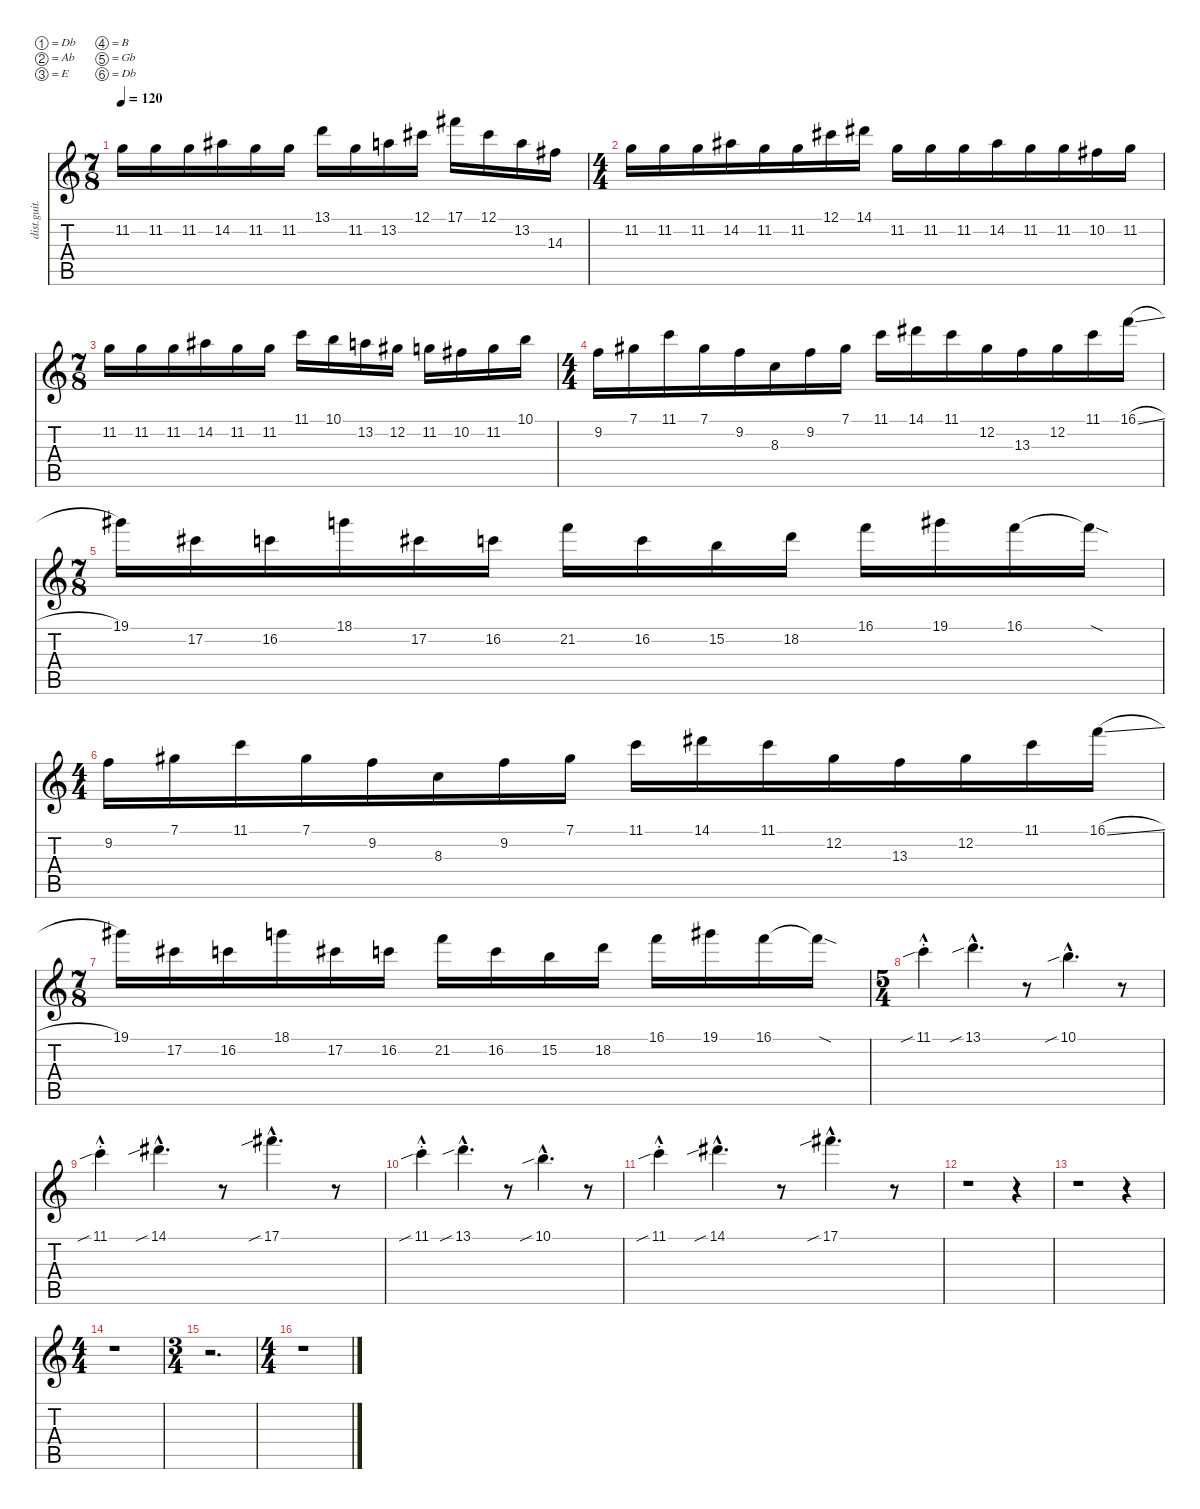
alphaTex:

\defaultSystemsLayout 4
\hideDynamics
\bracketExtendMode nobrackets
\otherSystemsTrackNameOrientation horizontal
\track ("P. Waggoner Lead Gtr." "dist.guit.") {instrument distortionguitar}
\staff {score tabs}
\tuning (Db4 Ab3 E3 B2 Gb2 Db2)
\ts (7 8)
\beaming (8 3 2 2)
\tempo 120
\clef g2
\ks c
11.2.16{dy mf beam Down} 11.2.16{beam Down} 11.2.16{beam Down} 14.2{acc #}.16{beam Down} 11.2.16{beam Down} 11.2.16{beam Down} 13.1.16{beam Down} 11.2.16{beam Down} 13.2.16{beam Down} 12.1{acc #}.16{beam Down} 17.1{acc #}.16{beam Down} 12.1{acc #}.16{beam Down} 13.2.16{beam Down} 14.3{acc #}.16{beam Down} |
\ts (4 4)
\beaming (8 4 4)
11.2.16{beam Down} 11.2.16{beam Down} 11.2.16{beam Down} 14.2{acc #}.16{beam Down} 11.2.16{beam Down} 11.2.16{beam Down} 12.1{acc #}.16{beam Down} 14.1{acc #}.16{beam Down} 11.2.16{beam Down} 11.2.16{beam Down} 11.2.16{beam Down} 14.2{acc #}.16{beam Down} 11.2.16{beam Down} 11.2.16{beam Down} 10.2{acc #}.16{beam Down} 11.2.16{beam Down} |
\ts (7 8)
\beaming (8 3 2 2)
11.2.16{beam Down} 11.2.16{beam Down} 11.2.16{beam Down} 14.2{acc #}.16{beam Down} 11.2.16{beam Down} 11.2.16{beam Down} 11.1.16{beam Down} 10.1.16{beam Down} 13.2.16{beam Down} 12.2{acc #}.16{beam Down} 11.2.16{beam Down} 10.2{acc #}.16{beam Down} 11.2.16{beam Down} 10.1.16{beam Down} |
\ts (4 4)
\beaming (8 4 4)
9.2.16{beam Down} 7.1{acc #}.16{beam Down} 11.1.16{beam Down} 7.1{acc #}.16{beam Down} 9.2.16{beam Down} 8.3.16{beam Down} 9.2.16{beam Down} 7.1{acc #}.16{beam Down} 11.1.16{beam Down} 14.1{acc #}.16{beam Down} 11.1.16{beam Down} 12.2{acc #}.16{beam Down} 13.3.16{beam Down} 12.2{acc #}.16{beam Down} 11.1.16{beam Down} 16.1{sl}.16{beam Down} |
\ts (7 8)
\beaming (8 3 2 2)
19.1{acc #}.16{beam Down} 17.2{acc #}.16{beam Down} 16.2.16{beam Down} 18.1.16{beam Down} 17.2{acc #}.16{beam Down} 16.2.16{beam Down} 21.2.16{beam Down} 16.2.16{beam Down} 15.2.16{beam Down} 18.2.16{beam Down} 16.1.16{beam Down} 19.1{acc #}.16{beam Down} 16.1.16{beam Down} 16.1{sod t}.16{beam Down} |
\ts (4 4)
\beaming (8 4 4)
9.2.16{beam Down} 7.1{acc #}.16{beam Down} 11.1.16{beam Down} 7.1{acc #}.16{beam Down} 9.2.16{beam Down} 8.3.16{beam Down} 9.2.16{beam Down} 7.1{acc #}.16{beam Down} 11.1.16{beam Down} 14.1{acc #}.16{beam Down} 11.1.16{beam Down} 12.2{acc #}.16{beam Down} 13.3.16{beam Down} 12.2{acc #}.16{beam Down} 11.1.16{beam Down} 16.1{sl}.16{beam Down} |
\ts (7 8)
\beaming (8 3 2 2)
19.1{acc #}.16{beam Down} 17.2{acc #}.16{beam Down} 16.2.16{beam Down} 18.1.16{beam Down} 17.2{acc #}.16{beam Down} 16.2.16{beam Down} 21.2.16{beam Down} 16.2.16{beam Down} 15.2.16{beam Down} 18.2.16{beam Down} 16.1.16{beam Down} 19.1{acc #}.16{beam Down} 16.1.16{beam Down} 16.1{sod t}.16{beam Down} |
\ts (5 4)
\beaming (8 6 4)
11.1{sib hac st}.4{dy f beam Down} 13.1{sib hac}.4{d beam Down} r.8{beam Down} 10.1{sib hac}.4{d beam Down} r.8{beam Down} |
11.1{sib hac st}.4{beam Down} 14.1{sib hac acc #}.4{d beam Down} r.8{beam Down} 17.1{sib hac acc #}.4{d beam Down} r.8{beam Down} |
11.1{sib hac st}.4{beam Down} 13.1{sib hac}.4{d beam Down} r.8{beam Down} 10.1{sib hac}.4{d beam Down} r.8{beam Down} |
11.1{sib hac st}.4{beam Down} 14.1{sib hac acc #}.4{d beam Down} r.8{beam Down} 17.1{sib hac acc #}.4{d beam Down} r.8{beam Down} |
r.1{beam Down} r.4{beam Down} |
r.1{beam Down} r.4{beam Down} |
\ts (4 4)
\beaming (8 4 4)
r.1{beam Down} |
\ts (3 4)
\beaming (8 2 2 2)
r.2{d beam Down} |
\ts (4 4)
\beaming (8 4 4)
r.1{beam Down}
